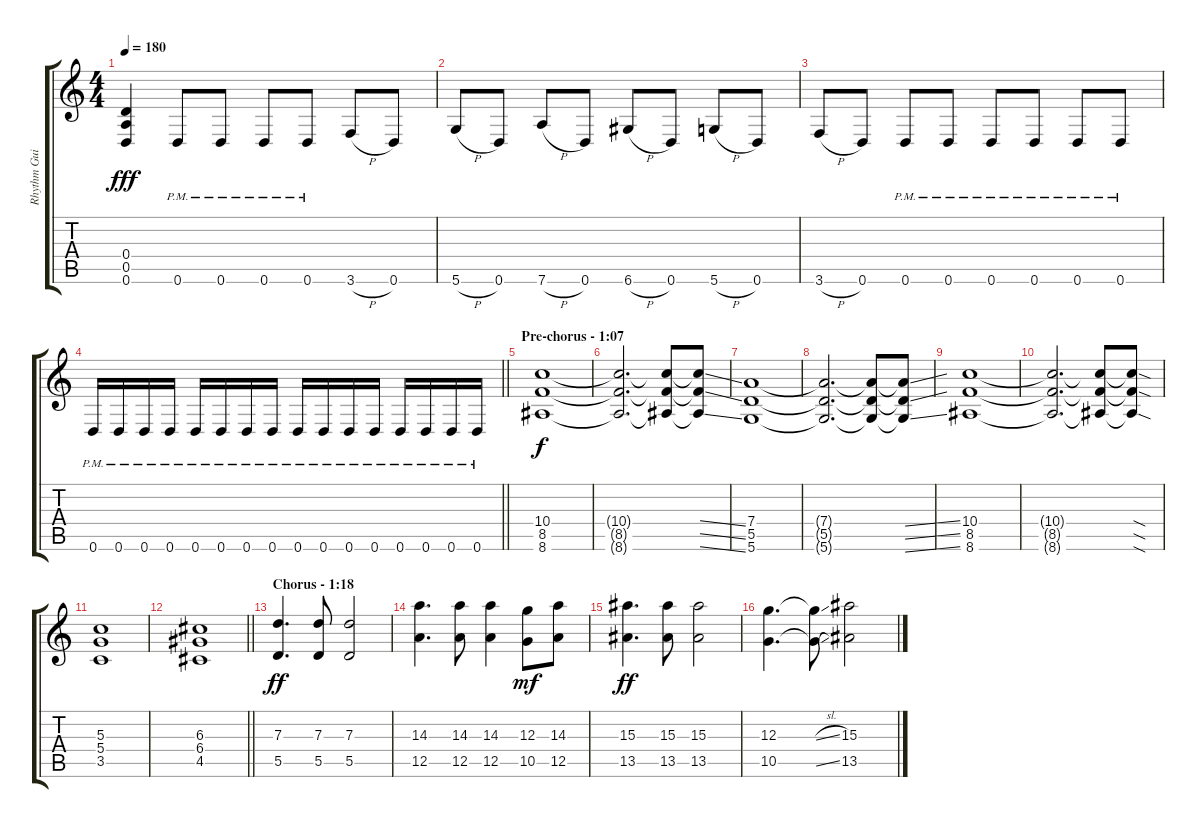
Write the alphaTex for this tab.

\track ("Rhythm Guitar 2" "Rhythm Gui") {instrument distortionguitar}
\staff {score tabs}
\tuning (E4 B3 G3 D3 A2 D2) {hide}
\ts (4 4)
\tempo 180
\clef g2
\ks c
(0.4 0.5 0.6).4{dy fff} 0.6{pm}.8 0.6{pm}.8 0.6{pm}.8 0.6{pm}.8 3.6{h}.8 0.6.8 |
5.6{h}.8 0.6.8 7.6{h}.8 0.6.8 6.6{h}.8 0.6.8 5.6{h}.8 0.6.8 |
3.6{h}.8 0.6.8 0.6{pm}.8 0.6{pm}.8 0.6{pm}.8 0.6{pm}.8 0.6{pm}.8 0.6{pm}.8 |
\barLineRight lightlight
0.6{pm}.16 0.6{pm}.16 0.6{pm}.16 0.6{pm}.16 0.6{pm}.16 0.6{pm}.16 0.6{pm}.16 0.6{pm}.16 0.6{pm}.16 0.6{pm}.16 0.6{pm}.16 0.6{pm}.16 0.6{pm}.16 0.6{pm}.16 0.6{pm}.16 0.6{pm}.16 |
\section ("" "Pre-chorus - 1:07")
(10.4 8.5 8.6).1{dy f} |
(10.4{t} 8.5{t} 8.6{t}).2{d} (10.4{t} 8.5{t} 8.6{t}).8 (10.4{ss t} 8.5{ss t} 8.6{ss t}).8 |
(7.4 5.5 5.6).1 |
(7.4{t} 5.5{t} 5.6{t}).2{d} (7.4{t} 5.5{t} 5.6{t}).8 (7.4{ss t} 5.5{ss t} 5.6{ss t}).8 |
(10.4 8.5 8.6).1 |
(10.4{t} 8.5{t} 8.6{t}).2{d} (10.4{t} 8.5{t} 8.6{t}).8 (10.4{sod t} 8.5{sod t} 8.6{sod t}).8 |
(5.3 5.4 3.5).1 |
\barLineRight lightlight
(6.3 6.4 4.5).1 |
\section ("" "Chorus - 1:18")
(7.3 5.5).4{d dy ff volume 13 balance 8} (7.3 5.5).8 (7.3 5.5).2 |
(14.3 12.5).4{d} (14.3 12.5).8 (14.3 12.5).4 (12.3 10.5).8{dy mf} (14.3 12.5).8 |
(15.3 13.5).4{d dy ff} (15.3 13.5).8 (15.3 13.5).2 |
(12.3 10.5).4{d} (12.3{sl t} 10.5{sl t}).8 (15.3 13.5).2
